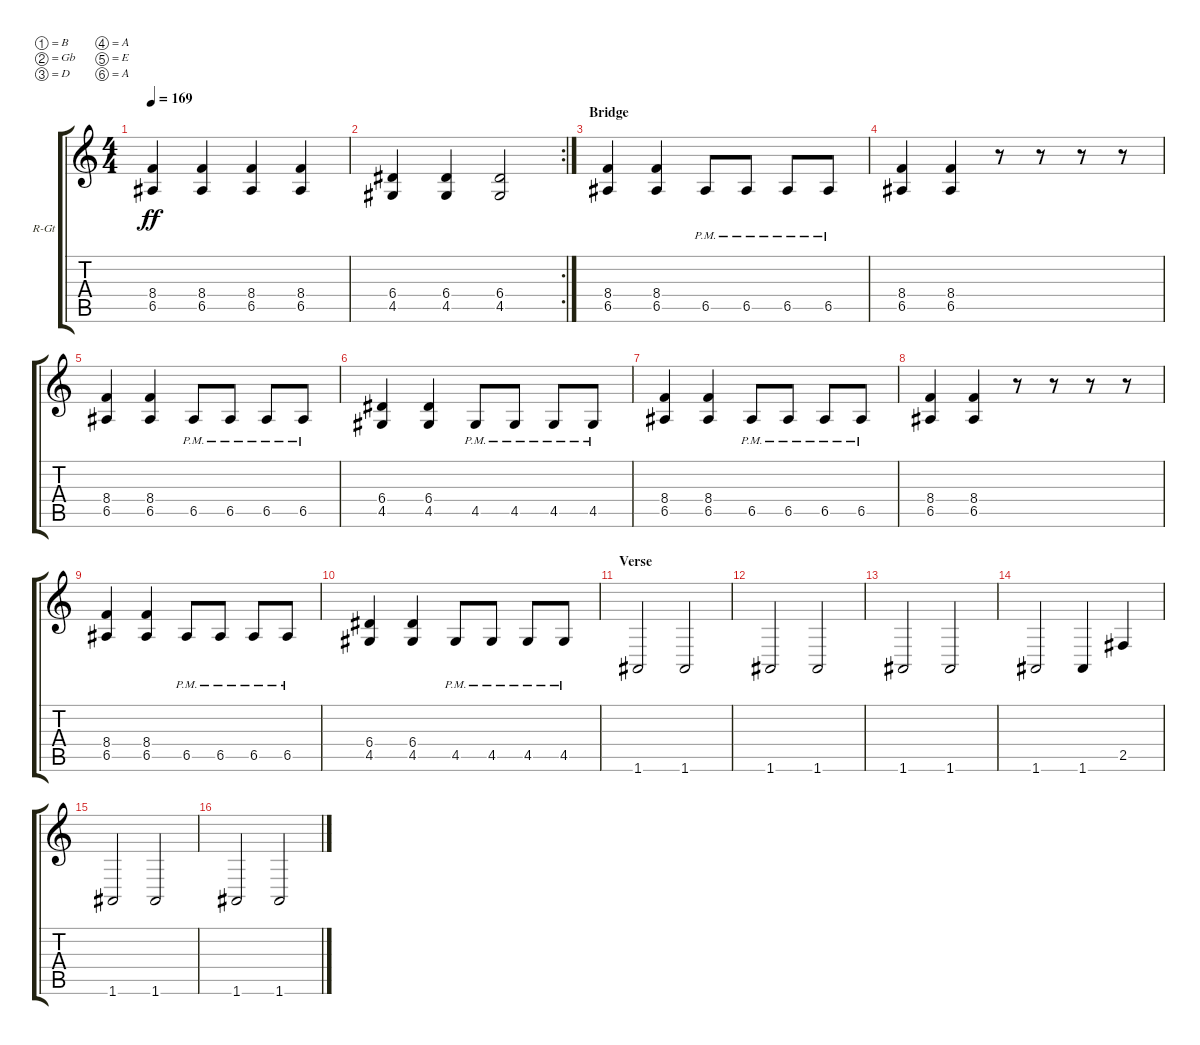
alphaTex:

\bracketExtendMode groupsimilarinstruments
\firstSystemTrackNameOrientation horizontal
\otherSystemsTrackNameOrientation horizontal
\track ("Right Guitar" "R-Gt") {instrument distortionguitar}
\staff {score tabs}
\tuning (B3 Gb3 D3 A2 E2 A1)
\ts (4 4)
\tempo 169
\clef g2
\ks c
(6.5 8.4).4{dy ff} (6.5 8.4).4 (6.5 8.4).4 (6.5 8.4).4 |
\rc 2
(4.5 6.4).4 (4.5 6.4).4 (4.5 6.4).2 |
\section ("" "Bridge")
(6.5 8.4).4 (6.5 8.4).4 6.5{pm}.8 6.5{pm}.8 6.5{pm}.8 6.5{pm}.8 |
(6.5 8.4).4 (6.5 8.4).4 r.8 r.8 r.8 r.8 |
(6.5 8.4).4 (6.5 8.4).4 6.5{pm}.8 6.5{pm}.8 6.5{pm}.8 6.5{pm}.8 |
(4.5 6.4).4 (4.5 6.4).4 4.5{pm}.8 4.5{pm}.8 4.5{pm}.8 4.5{pm}.8 |
(6.5 8.4).4 (6.5 8.4).4 6.5{pm}.8 6.5{pm}.8 6.5{pm}.8 6.5{pm}.8 |
(6.5 8.4).4 (6.5 8.4).4 r.8 r.8 r.8 r.8 |
(6.5 8.4).4 (6.5 8.4).4 6.5{pm}.8 6.5{pm}.8 6.5{pm}.8 6.5{pm}.8 |
(4.5 6.4).4 (4.5 6.4).4 4.5{pm}.8 4.5{pm}.8 4.5{pm}.8 4.5{pm}.8 |
\section ("" "Verse")
1.6.2 1.6.2 |
1.6.2 1.6.2 |
1.6.2 1.6.2 |
1.6.2 1.6.4 2.5.4 |
1.6.2 1.6.2 |
1.6.2 1.6.2
